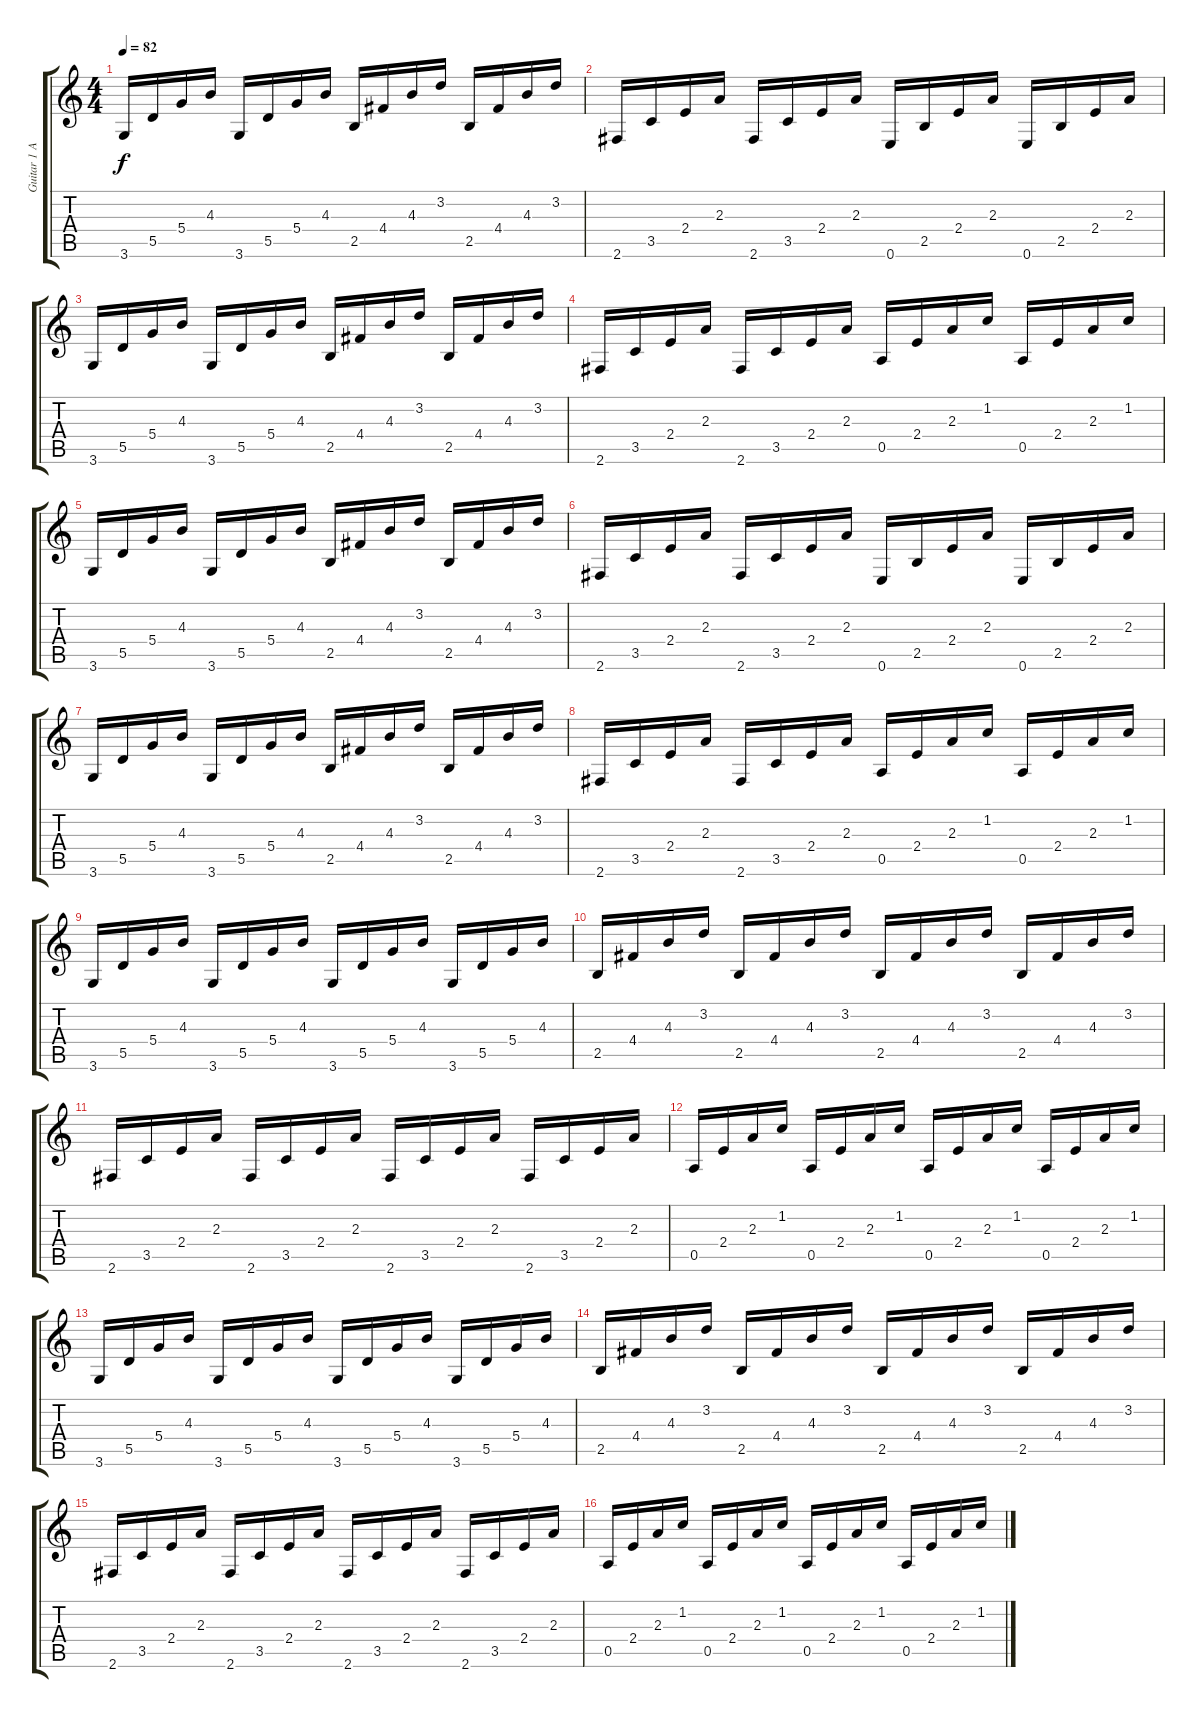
\track ("Guitar 1 Acustic " "Guitar 1 A") {instrument acousticguitarsteel}
\staff {score tabs}
\tuning (E4 B3 G3 D3 A2 E2) {hide}
\ts (4 4)
\tempo 82
\clef g2
\ks c
3.6.16{dy f} 5.5.16 5.4.16 4.3.16 3.6.16 5.5.16 5.4.16 4.3.16 2.5.16 4.4.16 4.3.16 3.2.16 2.5.16 4.4.16 4.3.16 3.2.16 |
2.6.16 3.5.16 2.4.16 2.3.16 2.6.16 3.5.16 2.4.16 2.3.16 0.6.16 2.5.16 2.4.16 2.3.16 0.6.16 2.5.16 2.4.16 2.3.16 |
3.6.16 5.5.16 5.4.16 4.3.16 3.6.16 5.5.16 5.4.16 4.3.16 2.5.16 4.4.16 4.3.16 3.2.16 2.5.16 4.4.16 4.3.16 3.2.16 |
2.6.16 3.5.16 2.4.16 2.3.16 2.6.16 3.5.16 2.4.16 2.3.16 0.5.16 2.4.16 2.3.16 1.2.16 0.5.16 2.4.16 2.3.16 1.2.16 |
3.6.16 5.5.16 5.4.16 4.3.16 3.6.16 5.5.16 5.4.16 4.3.16 2.5.16 4.4.16 4.3.16 3.2.16 2.5.16 4.4.16 4.3.16 3.2.16 |
2.6.16 3.5.16 2.4.16 2.3.16 2.6.16 3.5.16 2.4.16 2.3.16 0.6.16 2.5.16 2.4.16 2.3.16 0.6.16 2.5.16 2.4.16 2.3.16 |
3.6.16 5.5.16 5.4.16 4.3.16 3.6.16 5.5.16 5.4.16 4.3.16 2.5.16 4.4.16 4.3.16 3.2.16 2.5.16 4.4.16 4.3.16 3.2.16 |
2.6.16 3.5.16 2.4.16 2.3.16 2.6.16 3.5.16 2.4.16 2.3.16 0.5.16 2.4.16 2.3.16 1.2.16 0.5.16 2.4.16 2.3.16 1.2.16 |
3.6.16 5.5.16 5.4.16 4.3.16 3.6.16 5.5.16 5.4.16 4.3.16 3.6.16 5.5.16 5.4.16 4.3.16 3.6.16 5.5.16 5.4.16 4.3.16 |
2.5.16 4.4.16 4.3.16 3.2.16 2.5.16 4.4.16 4.3.16 3.2.16 2.5.16 4.4.16 4.3.16 3.2.16 2.5.16 4.4.16 4.3.16 3.2.16 |
2.6.16 3.5.16 2.4.16 2.3.16 2.6.16 3.5.16 2.4.16 2.3.16 2.6.16 3.5.16 2.4.16 2.3.16 2.6.16 3.5.16 2.4.16 2.3.16 |
0.5.16 2.4.16 2.3.16 1.2.16 0.5.16 2.4.16 2.3.16 1.2.16 0.5.16 2.4.16 2.3.16 1.2.16 0.5.16 2.4.16 2.3.16 1.2.16 |
3.6.16 5.5.16 5.4.16 4.3.16 3.6.16 5.5.16 5.4.16 4.3.16 3.6.16 5.5.16 5.4.16 4.3.16 3.6.16 5.5.16 5.4.16 4.3.16 |
2.5.16 4.4.16 4.3.16 3.2.16 2.5.16 4.4.16 4.3.16 3.2.16 2.5.16 4.4.16 4.3.16 3.2.16 2.5.16 4.4.16 4.3.16 3.2.16 |
2.6.16 3.5.16 2.4.16 2.3.16 2.6.16 3.5.16 2.4.16 2.3.16 2.6.16 3.5.16 2.4.16 2.3.16 2.6.16 3.5.16 2.4.16 2.3.16 |
0.5.16 2.4.16 2.3.16 1.2.16 0.5.16 2.4.16 2.3.16 1.2.16 0.5.16 2.4.16 2.3.16 1.2.16 0.5.16 2.4.16 2.3.16 1.2.16
